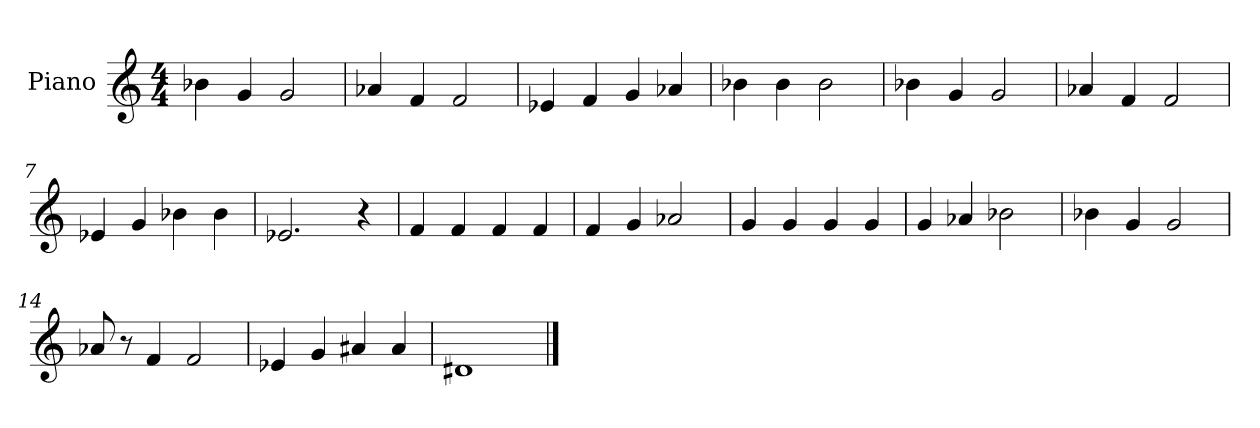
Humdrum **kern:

**kern
*part1
*staff1
*I"Piano
*I'Pno
*clefG2
*k[]
*C:
*M4/4
=1
4b-X\
4g/
2g/
=2
4a-X/
4f/
2f/
=3
4e-X/
4f/
4g/
4a-X/
=4
4b-X\
4b-\
2b-\
=5
4b-X\
4g/
2g/
=6
4a-X/
4f/
2f/
=7
4e-X/
4g/
4b-X\
4b-\
=8
2.e-X/
4r
=9
4f/
4f/
4f/
4f/
=10
4f/
4g/
2a-X/
=11
4g/
4g/
4g/
4g/
=12
4g/
4a-X/
2b-X\
=13
4b-X\
4g/
2g/
=14
8a-X/
8r
4f/
2f/
=15
4e-X/
4g/
4a#X/
4a#/
=16
1d#X
==
*-
